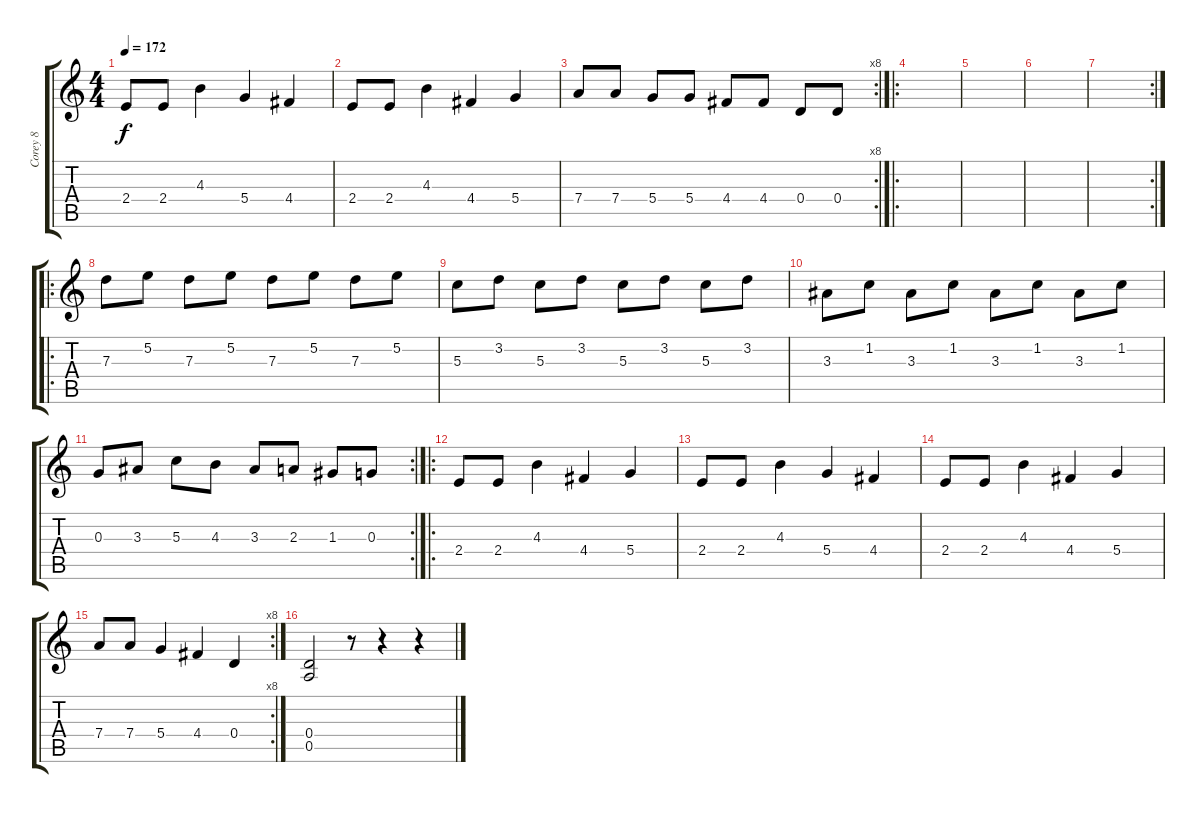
\track ("Corey 8" "Corey 8") {instrument overdrivenguitar}
\staff {score tabs}
\tuning (E4 B3 G3 D3 A2 E2) {hide}
\ts (4 4)
\tempo 172
\clef g2
\ks c
2.4.8{dy f} 2.4.8 4.3.4 5.4.4 4.4.4 |
2.4.8 2.4.8 4.3.4 4.4.4 5.4.4 |
\rc 8
7.4.8 7.4.8 5.4.8 5.4.8 4.4.8 4.4.8 0.4.8 0.4.8 |
\ro
|
|
|
\rc 2
|
\ro
7.3.8 5.2.8 7.3.8 5.2.8 7.3.8 5.2.8 7.3.8 5.2.8 |
5.3.8 3.2.8 5.3.8 3.2.8 5.3.8 3.2.8 5.3.8 3.2.8 |
3.3.8 1.2.8 3.3.8 1.2.8 3.3.8 1.2.8 3.3.8 1.2.8 |
\rc 2
0.3.8 3.3.8 5.3.8 4.3.8 3.3.8 2.3.8 1.3.8 0.3.8 |
\ro
2.4.8 2.4.8 4.3.4 4.4.4 5.4.4 |
2.4.8 2.4.8 4.3.4 5.4.4 4.4.4 |
2.4.8 2.4.8 4.3.4 4.4.4 5.4.4 |
\rc 8
7.4.8 7.4.8 5.4.4 4.4.4 0.4.4 |
(0.4 0.5).2 r.8 r.4 r.4
